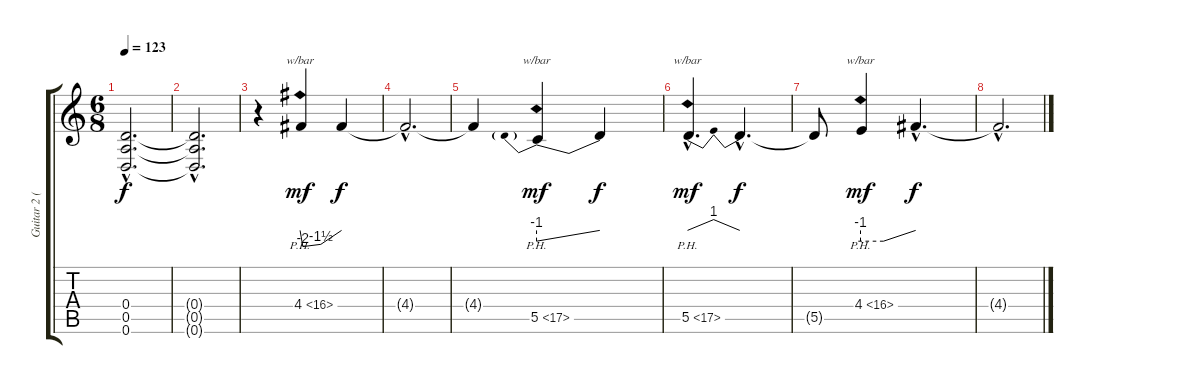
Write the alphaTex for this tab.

\track ("Guitar 2 (double)" "Guitar 2 (") {instrument distortionguitar}
\staff {score tabs}
\tuning (E4 B3 G3 D3 A2 D2) {hide}
\ts (6 8)
\tempo 123
\clef g2
\ks c
(0.4{hac} 0.5{hac} 0.6{hac}).2{d dy f volume 2} |
(0.4{hac t} 0.5{hac t} 0.6{hac t}).2{d} |
r.4{volume 13} 4.4{ph 12}.4{tbe (custom default 0 0 4 -8 30 -6 60 0) dy mf} 4.4{t}.4{dy f} |
4.4{hac t}.2{d} |
4.4{t}.4 5.5{ph 12}.4{tbe (predivedive default 0 -4 60 0) dy mf} 5.5{t}.4{dy f} |
5.5{ph 12 hac}.4{d tbe (dip default 0 0 45 4 60 0) dy mf} 5.5{hac t}.4{d dy f} |
5.5{t}.8 4.4{ph 12}.4{tbe (custom default 0 -4 25 -4 60 0) dy mf} 4.4{hac t}.4{d dy f} |
4.4{hac t}.2{d volume 1}
